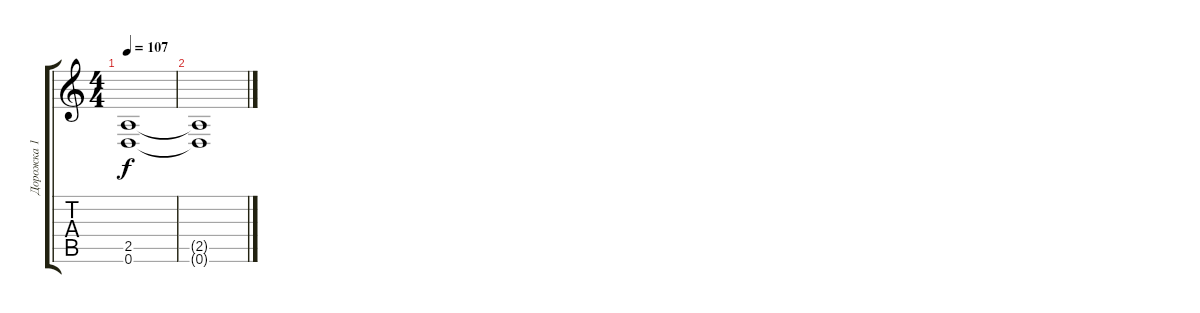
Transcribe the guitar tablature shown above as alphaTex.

\track ("Дорожка 1" "Дорожка 1") {instrument distortionguitar}
\staff {score tabs}
\tuning (D4 A3 F3 C3 G2 D2) {hide}
\ts (4 4)
\tempo 107
\clef g2
\ks c
(2.5 0.6).1{dy f} |
(2.5{t} 0.6{t}).1
